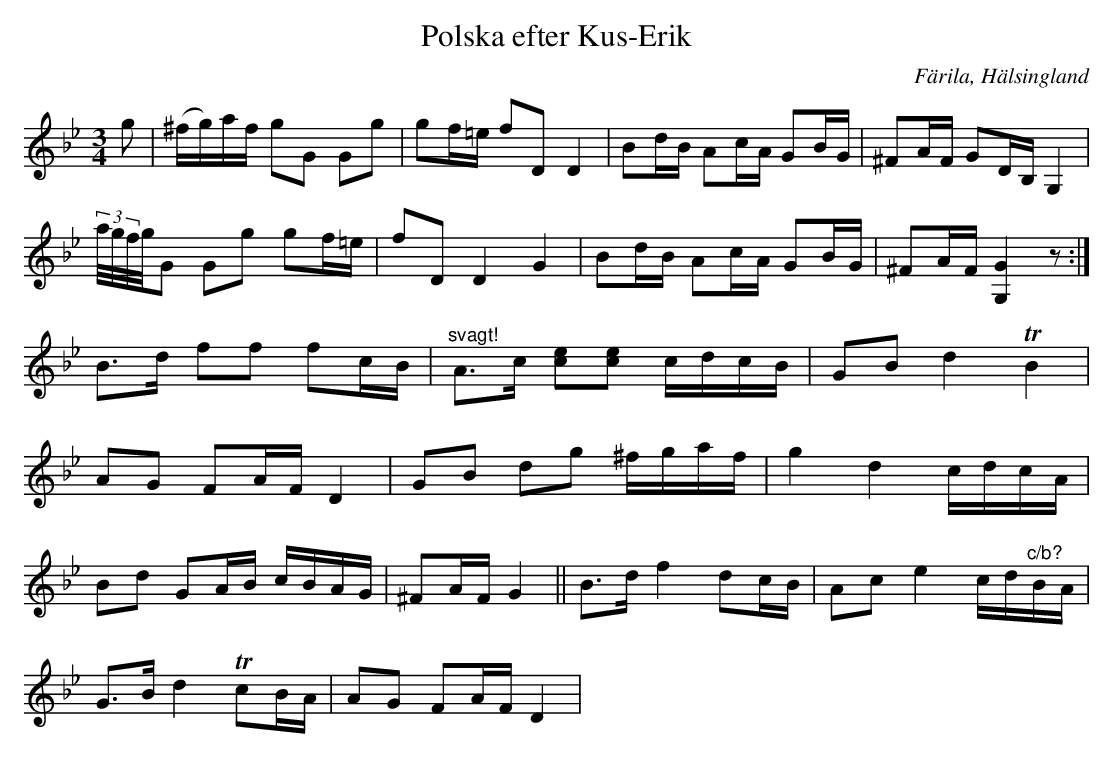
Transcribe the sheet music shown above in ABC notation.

X:1
T: Polska efter Kus-Erik
O: Färila, Hälsingland
M: 3/4
L: 1/16
K: Gm
g2 | (^fg)af g2G2 G2g2 | g2f=e f2D2 D4 | B2dB A2cA G2BG | ^F2AF G2DB, G,4 |
(3a/g/f/g/G2 G2g2 g2f=e | f2D2 D4 G4 | B2dB A2cA G2BG | ^F2AF [G,G]4 z2 :|
B2>d2 f2f2 f2cB | "^svagt!"A2>c2 [c2e2][e2c2] cdcB | G2B2 d4 TB4 |
A2G2 F2AF D4 | G2B2 d2g2 ^fgaf | g4 d4 cdcA |
B2d2 G2AB cBAG | ^F2AF G4 || B2>d2 f4 d2cB | A2c2 e4 cd"^c/b?"BA |
G2>B2 d4 Tc2BA | A2G2 F2AF D4 |
